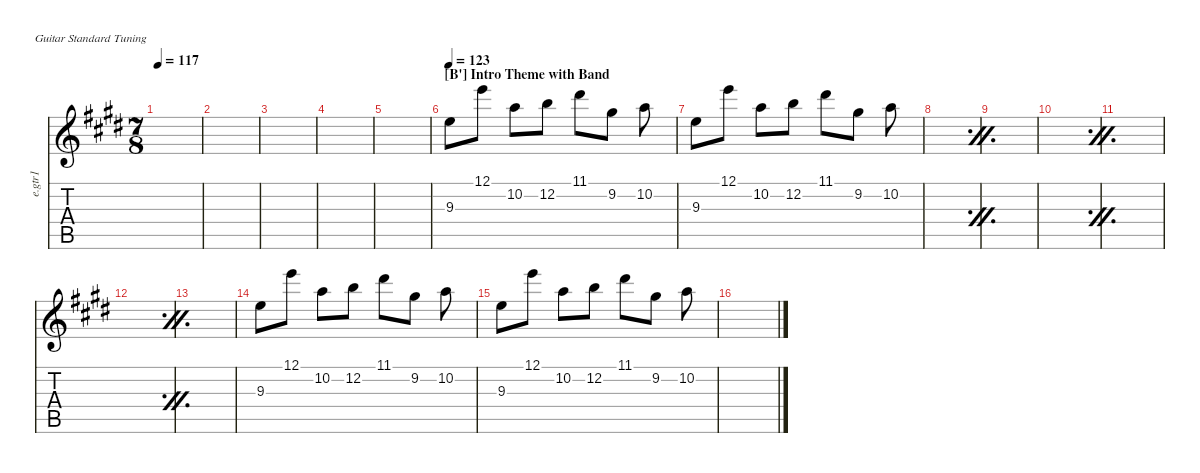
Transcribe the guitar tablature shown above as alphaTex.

\defaultSystemsLayout 4
\hideDynamics
\bracketExtendMode nobrackets
\track ("E.Guitar II" "e.gtr1") {instrument distortionguitar}
\staff {score tabs}
\tuning (E4 B3 G3 D3 A2 E2)
\ts (7 8)
\tempo 117
\clef g2
\ks e
|
|
|
|
|
\section ("B'" "Intro Theme with Band")
\tempo 123
9.3{acc forcenatural}.8{beam Down} 12.1{acc forcenatural}.8{beam Down beam split} 10.2{acc forcenatural}.8{beam Down beam merge} 12.2{acc forcenatural}.8{beam Down beam split} 11.1{acc #}.8{beam Down beam merge} 9.2{acc #}.8{beam Down beam split} 10.2{acc forcenatural}.8{beam Down} |
9.3{acc forcenatural}.8{beam Down} 12.1{acc forcenatural}.8{beam Down beam split} 10.2{acc forcenatural}.8{beam Down beam merge} 12.2{acc forcenatural}.8{beam Down beam split} 11.1{acc #}.8{beam Down beam merge} 9.2{acc #}.8{beam Down beam split} 10.2{acc forcenatural}.8{beam Down} |
\simile firstofdouble
|
\simile secondofdouble
|
\simile firstofdouble
|
\simile secondofdouble
|
\simile firstofdouble
|
\simile secondofdouble
|
\simile none
9.3{acc forcenatural}.8{beam Down} 12.1{acc forcenatural}.8{beam Down beam split} 10.2{acc forcenatural}.8{beam Down beam merge} 12.2{acc forcenatural}.8{beam Down beam split} 11.1{acc #}.8{beam Down beam merge} 9.2{acc #}.8{beam Down beam split} 10.2{acc forcenatural}.8{beam Down} |
9.3{acc forcenatural}.8{beam Down} 12.1{acc forcenatural}.8{beam Down beam split} 10.2{acc forcenatural}.8{beam Down beam merge} 12.2{acc forcenatural}.8{beam Down beam split} 11.1{acc #}.8{beam Down beam merge} 9.2{acc #}.8{beam Down beam split} 10.2{acc forcenatural}.8{beam Down} |
\simile firstofdouble
